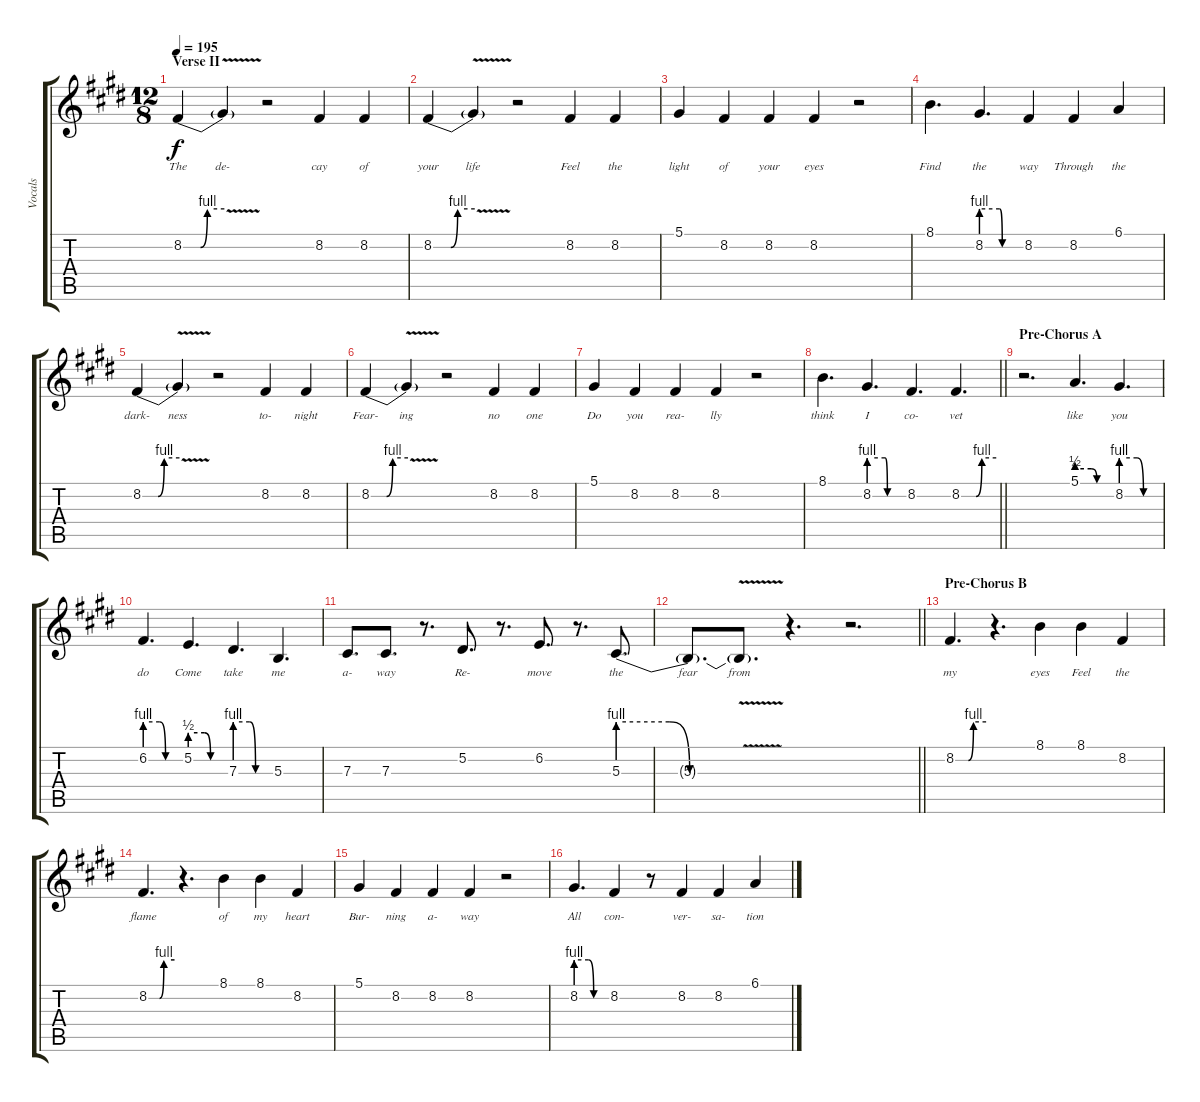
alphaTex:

\track ("Vocals" "Vocals") {instrument lead6voice}
\staff {score tabs}
\tuning (Eb4 Bb3 Gb3 Db3 Ab2 Db2) {hide}
\ts (12 8)
\section ("" "Verse II")
\tempo 195
\clef g2
\ks e
8.2{be (custom 0 0 25 0 35 4 60 4)}.4{lyrics (0 "The") lyrics (1 "") lyrics (2 "") lyrics (3 "") lyrics (4 "") dy f} 8.2{v t}.4{lyrics (0 "de-") lyrics (1 "") lyrics (2 "") lyrics (3 "") lyrics (4 "")} r.2 8.2.4{lyrics (0 "cay") lyrics (1 "") lyrics (2 "") lyrics (3 "") lyrics (4 "")} 8.2.4{lyrics (0 "of") lyrics (1 "") lyrics (2 "") lyrics (3 "") lyrics (4 "")} |
8.2{be (custom 0 0 25 0 35 4 60 4)}.4{lyrics (0 "your") lyrics (1 "") lyrics (2 "") lyrics (3 "") lyrics (4 "")} 8.2{v t}.4{lyrics (0 "life") lyrics (1 "") lyrics (2 "") lyrics (3 "") lyrics (4 "")} r.2 8.2.4{lyrics (0 "Feel") lyrics (1 "") lyrics (2 "") lyrics (3 "") lyrics (4 "")} 8.2.4{lyrics (0 "the") lyrics (1 "") lyrics (2 "") lyrics (3 "") lyrics (4 "")} |
5.1.4{lyrics (0 "light") lyrics (1 "") lyrics (2 "") lyrics (3 "") lyrics (4 "")} 8.2.4{lyrics (0 "of") lyrics (1 "") lyrics (2 "") lyrics (3 "") lyrics (4 "")} 8.2.4{lyrics (0 "your") lyrics (1 "") lyrics (2 "") lyrics (3 "") lyrics (4 "")} 8.2.4{lyrics (0 "eyes") lyrics (1 "") lyrics (2 "") lyrics (3 "") lyrics (4 "")} r.2 |
8.1.4{d lyrics (0 "Find") lyrics (1 "") lyrics (2 "") lyrics (3 "") lyrics (4 "")} 8.2{be (custom 0 4 28 4 32 0 60 0)}.4{d lyrics (0 "the") lyrics (1 "") lyrics (2 "") lyrics (3 "") lyrics (4 "")} 8.2.4{lyrics (0 "way") lyrics (1 "") lyrics (2 "") lyrics (3 "") lyrics (4 "")} 8.2.4{lyrics (0 "Through") lyrics (1 "") lyrics (2 "") lyrics (3 "") lyrics (4 "")} 6.1.4{lyrics (0 "the") lyrics (1 "") lyrics (2 "") lyrics (3 "") lyrics (4 "")} |
8.2{be (custom 0 0 25 0 35 4 60 4)}.4{lyrics (0 "dark-") lyrics (1 "") lyrics (2 "") lyrics (3 "") lyrics (4 "")} 8.2{v t}.4{lyrics (0 "ness") lyrics (1 "") lyrics (2 "") lyrics (3 "") lyrics (4 "")} r.2 8.2.4{lyrics (0 "to-") lyrics (1 "") lyrics (2 "") lyrics (3 "") lyrics (4 "")} 8.2.4{lyrics (0 "night") lyrics (1 "") lyrics (2 "") lyrics (3 "") lyrics (4 "")} |
8.2{be (custom 0 0 25 0 35 4 60 4)}.4{lyrics (0 "Fear-") lyrics (1 "") lyrics (2 "") lyrics (3 "") lyrics (4 "")} 8.2{v t}.4{lyrics (0 "ing") lyrics (1 "") lyrics (2 "") lyrics (3 "") lyrics (4 "")} r.2 8.2.4{lyrics (0 "no") lyrics (1 "") lyrics (2 "") lyrics (3 "") lyrics (4 "")} 8.2.4{lyrics (0 "one") lyrics (1 "") lyrics (2 "") lyrics (3 "") lyrics (4 "")} |
5.1.4{lyrics (0 "Do") lyrics (1 "") lyrics (2 "") lyrics (3 "") lyrics (4 "")} 8.2.4{lyrics (0 "you") lyrics (1 "") lyrics (2 "") lyrics (3 "") lyrics (4 "")} 8.2.4{lyrics (0 "rea-") lyrics (1 "") lyrics (2 "") lyrics (3 "") lyrics (4 "")} 8.2.4{lyrics (0 "lly") lyrics (1 "") lyrics (2 "") lyrics (3 "") lyrics (4 "")} r.2 |
\barLineRight lightlight
8.1.4{d lyrics (0 "think") lyrics (1 "") lyrics (2 "") lyrics (3 "") lyrics (4 "")} 8.2{be (custom 0 4 28 4 32 0 60 0)}.4{d lyrics (0 "I") lyrics (1 "") lyrics (2 "") lyrics (3 "") lyrics (4 "")} 8.2.4{d lyrics (0 "co-") lyrics (1 "") lyrics (2 "") lyrics (3 "") lyrics (4 "")} 8.2{be (custom 0 0 25 0 35 4 60 4)}.4{d lyrics (0 "vet") lyrics (1 "") lyrics (2 "") lyrics (3 "") lyrics (4 "")} |
\section ("" "Pre-Chorus A")
r.2{d} 5.1{be (custom 0 2 25 2 35 0 60 0)}.4{d lyrics (0 "like") lyrics (1 "") lyrics (2 "") lyrics (3 "") lyrics (4 "")} 8.2{be (custom 0 4 25 4 35 0 60 0)}.4{d lyrics (0 "you") lyrics (1 "") lyrics (2 "") lyrics (3 "") lyrics (4 "")} |
6.2{be (custom 0 4 25 4 35 0 60 0)}.4{d lyrics (0 "do") lyrics (1 "") lyrics (2 "") lyrics (3 "") lyrics (4 "")} 5.2{be (custom 0 2 25 2 35 0 60 0)}.4{d lyrics (0 "Come") lyrics (1 "") lyrics (2 "") lyrics (3 "") lyrics (4 "")} 7.3{be (custom 0 4 25 4 35 0 60 0)}.4{d lyrics (0 "take") lyrics (1 "") lyrics (2 "") lyrics (3 "") lyrics (4 "")} 5.3.4{d lyrics (0 "me") lyrics (1 "") lyrics (2 "") lyrics (3 "") lyrics (4 "")} |
7.3.8{d lyrics (0 "a-") lyrics (1 "") lyrics (2 "") lyrics (3 "") lyrics (4 "")} 7.3.8{d lyrics (0 "way") lyrics (1 "") lyrics (2 "") lyrics (3 "") lyrics (4 "")} r.8{d} 5.2.8{d lyrics (0 "Re-") lyrics (1 "") lyrics (2 "") lyrics (3 "") lyrics (4 "")} r.8{d} 6.2.8{d lyrics (0 "move") lyrics (1 "") lyrics (2 "") lyrics (3 "") lyrics (4 "")} r.8{d} 5.3{be (custom 0 4 25 4 35 0 60 0)}.8{d lyrics (0 "the") lyrics (1 "") lyrics (2 "") lyrics (3 "") lyrics (4 "")} |
\barLineRight lightlight
5.3{t}.8{d lyrics (0 "fear") lyrics (1 "") lyrics (2 "") lyrics (3 "") lyrics (4 "")} 5.3{v t}.8{d lyrics (0 "from") lyrics (1 "") lyrics (2 "") lyrics (3 "") lyrics (4 "")} r.4{d} r.2{d} |
\section ("" "Pre-Chorus B")
8.2{be (custom 0 0 25 0 35 4 60 4)}.4{d lyrics (0 "my") lyrics (1 "") lyrics (2 "") lyrics (3 "") lyrics (4 "")} r.4{d} 8.1.4{lyrics (0 "eyes") lyrics (1 "") lyrics (2 "") lyrics (3 "") lyrics (4 "")} 8.1.4{lyrics (0 "Feel") lyrics (1 "") lyrics (2 "") lyrics (3 "") lyrics (4 "")} 8.2.4{lyrics (0 "the") lyrics (1 "") lyrics (2 "") lyrics (3 "") lyrics (4 "")} |
8.2{be (custom 0 0 25 0 35 4 60 4)}.4{d lyrics (0 "flame") lyrics (1 "") lyrics (2 "") lyrics (3 "") lyrics (4 "")} r.4{d} 8.1.4{lyrics (0 "of") lyrics (1 "") lyrics (2 "") lyrics (3 "") lyrics (4 "")} 8.1.4{lyrics (0 "my") lyrics (1 "") lyrics (2 "") lyrics (3 "") lyrics (4 "")} 8.2.4{lyrics (0 "heart") lyrics (1 "") lyrics (2 "") lyrics (3 "") lyrics (4 "")} |
5.1.4{lyrics (0 "Bur-") lyrics (1 "") lyrics (2 "") lyrics (3 "") lyrics (4 "")} 8.2.4{lyrics (0 "ning") lyrics (1 "") lyrics (2 "") lyrics (3 "") lyrics (4 "")} 8.2.4{lyrics (0 "a-") lyrics (1 "") lyrics (2 "") lyrics (3 "") lyrics (4 "")} 8.2.4{lyrics (0 "way") lyrics (1 "") lyrics (2 "") lyrics (3 "") lyrics (4 "")} r.2 |
8.2{be (custom 0 4 25 4 35 0 60 0)}.4{d lyrics (0 "All") lyrics (1 "") lyrics (2 "") lyrics (3 "") lyrics (4 "")} 8.2.4{lyrics (0 "con-") lyrics (1 "") lyrics (2 "") lyrics (3 "") lyrics (4 "")} r.8 8.2.4{lyrics (0 "ver-") lyrics (1 "") lyrics (2 "") lyrics (3 "") lyrics (4 "")} 8.2.4{lyrics (0 "sa-") lyrics (1 "") lyrics (2 "") lyrics (3 "") lyrics (4 "")} 6.1.4{lyrics (0 "tion") lyrics (1 "") lyrics (2 "") lyrics (3 "") lyrics (4 "")}
